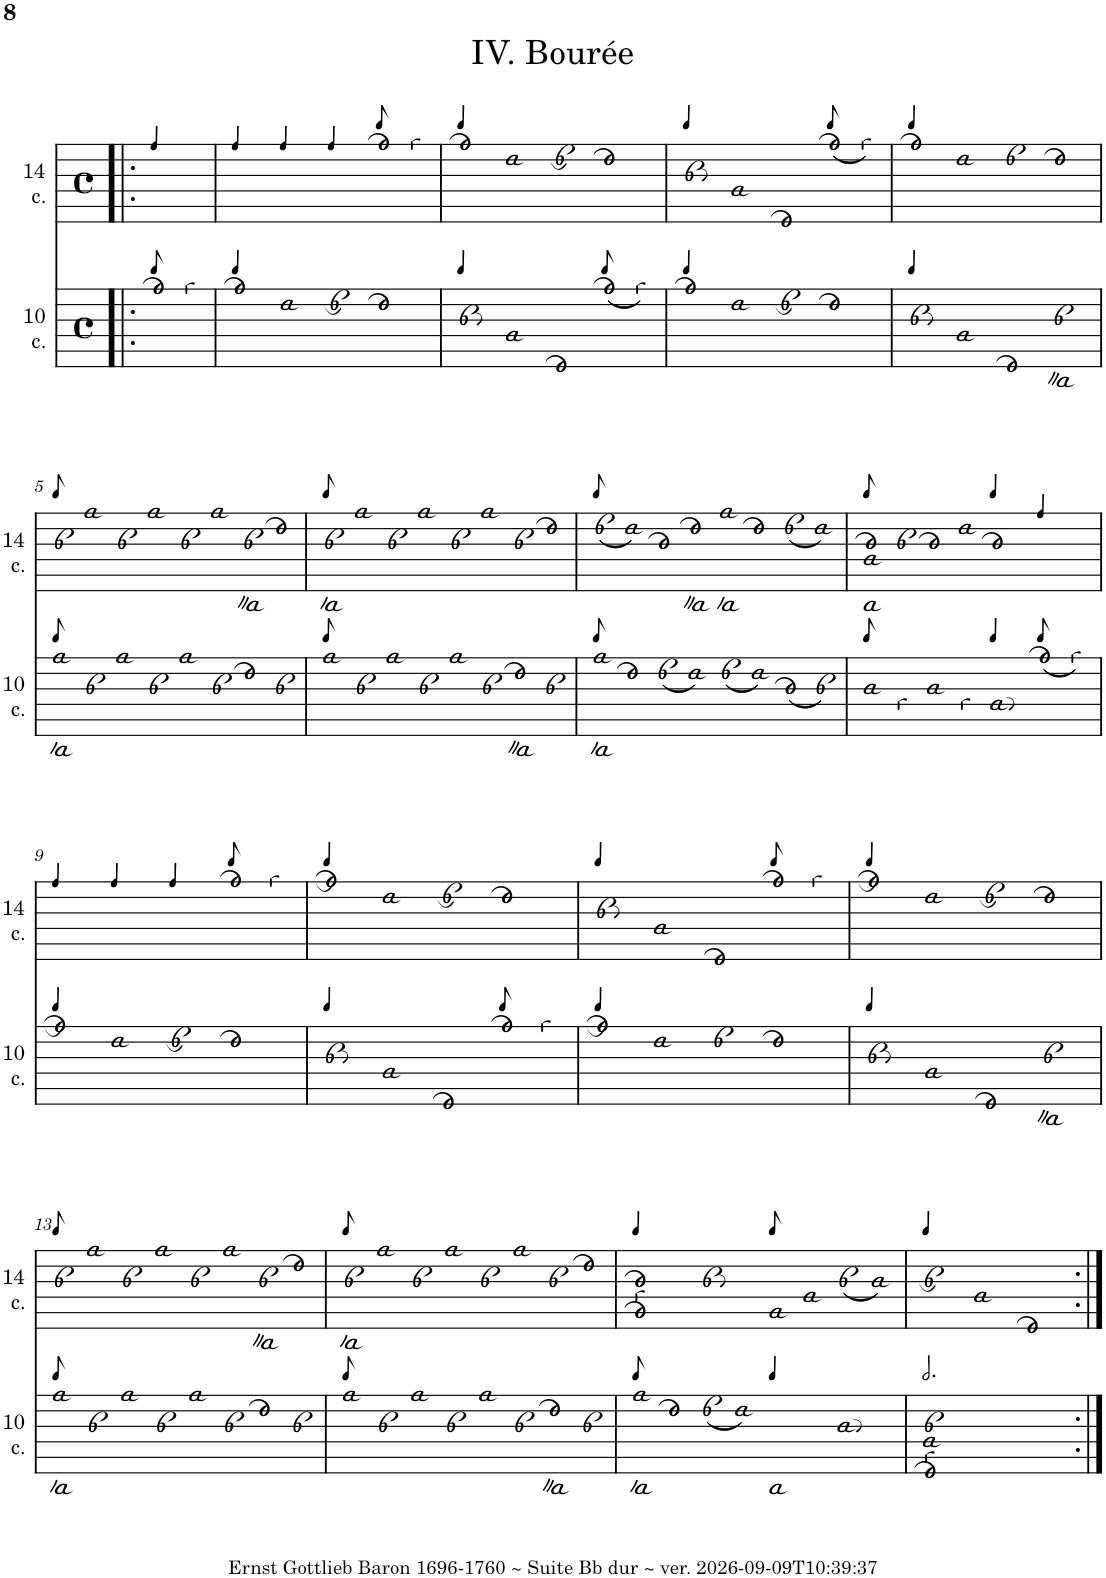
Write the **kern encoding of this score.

**kern	**kern
*part2	*part1
*staff2	*staff1
*I"10 c.	*I"14 c.
*I'10 c.	*I'14 c.
!!LO:PB:g=z
*stria6	*stria6
*k[b-e-]	*k[b-e-]
*M4/4	*M4/4
*met(c)	*met(c)
=!|:	=!|:
8b-XL	4r
8aJ	.
=1	=1
4b-X	4r
4d	4r
4e-X	4r
4f	8b-L
.	8aJ
=2	=2
4B-X	4b-
4F	4d
4BB-X	4e-
(<8b-XL	4f
8aJ)	.
=3	=3
4b-X	4B-
4d	4F
4e-X	4BB-
4f	(<8b-L
.	8aJ)
=4	=4
4B-X	4b-
4F	4d
4BB-X	4e-
4DD 4B-	4f
!!LO:LB:g=z
=5	=5
8EE-X 8gL	8B-L
8B-XJ	8gJ
8gL	8B-L
8B-J	8gJ
8gL	8B-L
8B-J	8gJ
8fL	8DD 8B-L
8B-J	8fJ
=6	=6
8gL	8EE- 8B-L
8B-XJ	8gJ
8gL	8B-L
8B-J	8gJ
8gL	8B-L
8B-J	8gJ
8DDn 8fL	8B-L
8B-J	8fJ
=7	=7
8EE-X 8gL	(<8e-L
8fJ	8dJ)
(<8e-XL	8cL
8dnJ)	8DD 8fJ
(<8e-XL	8EE- 8gL
8dnJ)	8fJ
(<8cL	(<8e-L
8B-XJ)	8dJ)
=8	=8
8AL	8FF 8F 8cL
8GJ	8B-J
8AL	8cL
8GJ	8dJ
4F	4c
(<8b-XL	4r
8aJ)	.
!!LO:LB:g=z
=9	=9
4b-X	4r
4d	4r
4e-X	4r
4f	8b-L
.	8aJ
=10	=10
4B-X	4b-
4F	4d
4BB-X	4e-
8b-XL	4f
8aJ	.
=11	=11
4b-X	4B-
4d	4F
4e-X	4BB-
4f	8b-L
.	8aJ
=12	=12
4B-X	4b-
4F	4d
4BB-X	4e-
4DD 4B-	4f
!!LO:LB:g=z
=13	=13
8EE-X 8gL	8B-L
8B-XJ	8gJ
8gL	8B-L
8B-J	8gJ
8gL	8B-L
8B-J	8gJ
8fL	8DD 8B-L
8B-J	8fJ
=14	=14
8gL	8EE- 8B-L
8B-XJ	8gJ
8gL	8B-L
8B-J	8gJ
8gL	8B-L
8B-J	8gJ
8DDn 8fL	8B-L
8B-J	8fJ
=15	=15
8EE-X 8gL	4E- 4G 4c
8fJ	.
(<8e-XL	4B-
8dnJ)	.
4FF	8CL
.	8FJ
4A	(<8B-L
.	8AJ)
=16	=16
2.BB-X 2.D 2.F 2.B-X	4B-
.	4F
.	4BB-
=:|!	=:|!
*-	*-
